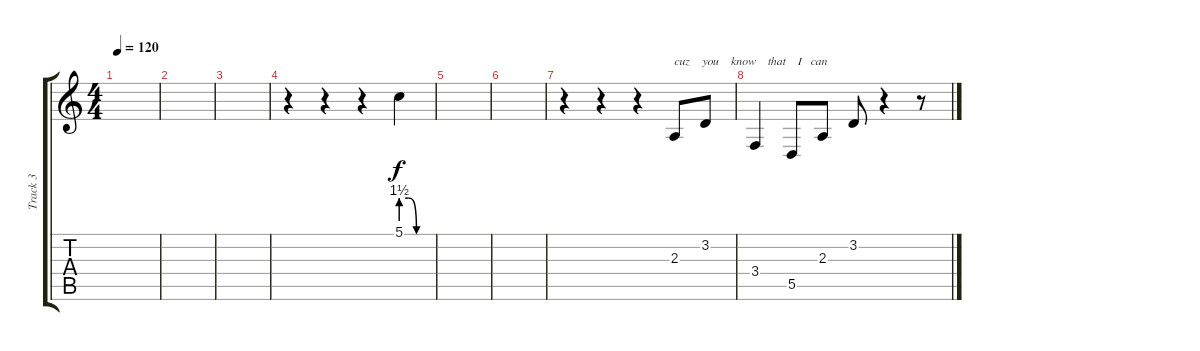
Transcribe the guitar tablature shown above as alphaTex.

\track ("Track 3" "Track 3") {instrument choiraahs}
\staff {score tabs}
\tuning (E4 B3 G3 D3 A2 E2) {hide}
\ts (4 4)
\tempo 120
\clef g2
\ks c
|
|
|
r.4 r.4 r.4 5.1{be (custom 0 6 15 6 30 0 60 0)}.4 |
|
|
r.4 r.4 r.4 2.3.8{txt "cuz    you    know    that    I   can"} 3.2.8 |
3.4.4 5.5.8 2.3.8 3.2.8 r.4 r.8
